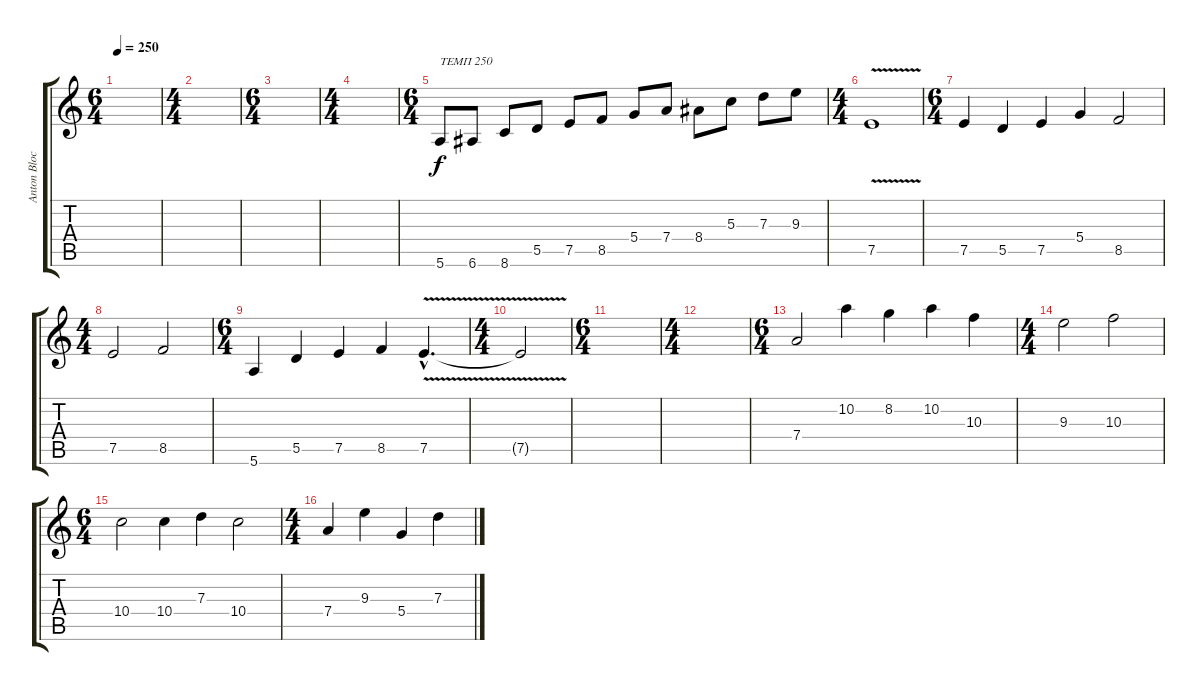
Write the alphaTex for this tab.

\track ("Anton Blochin guitar" "Anton Bloc") {instrument overdrivenguitar}
\staff {score tabs}
\tuning (E4 B3 G3 D3 A2 E2) {hide}
\ts (6 4)
\tempo 250
\clef g2
\ks c
|
\ts (4 4)
|
\ts (6 4)
|
\ts (4 4)
|
\ts (6 4)
5.6.8{txt "ТЕМП 250"} 6.6.8 8.6.8 5.5.8 7.5.8 8.5.8 5.4.8 7.4.8 8.4.8 5.3.8 7.3.8 9.3.8 |
\ts (4 4)
7.5{v}.1 |
\ts (6 4)
7.5.4 5.5.4 7.5.4 5.4.4 8.5.2 |
\ts (4 4)
7.5.2 8.5.2 |
\ts (6 4)
5.6.4 5.5.4 7.5.4 8.5.4 7.5{v hac}.4{d} |
\ts (4 4)
7.5{t}.2 |
\ts (6 4)
|
\ts (4 4)
|
\ts (6 4)
7.4.2 10.2.4 8.2.4 10.2.4 10.3.4 |
\ts (4 4)
9.3.2 10.3.2 |
\ts (6 4)
10.4.2 10.4.4 7.3.4 10.4.2 |
\ts (4 4)
7.4.4 9.3.4 5.4.4 7.3.4
